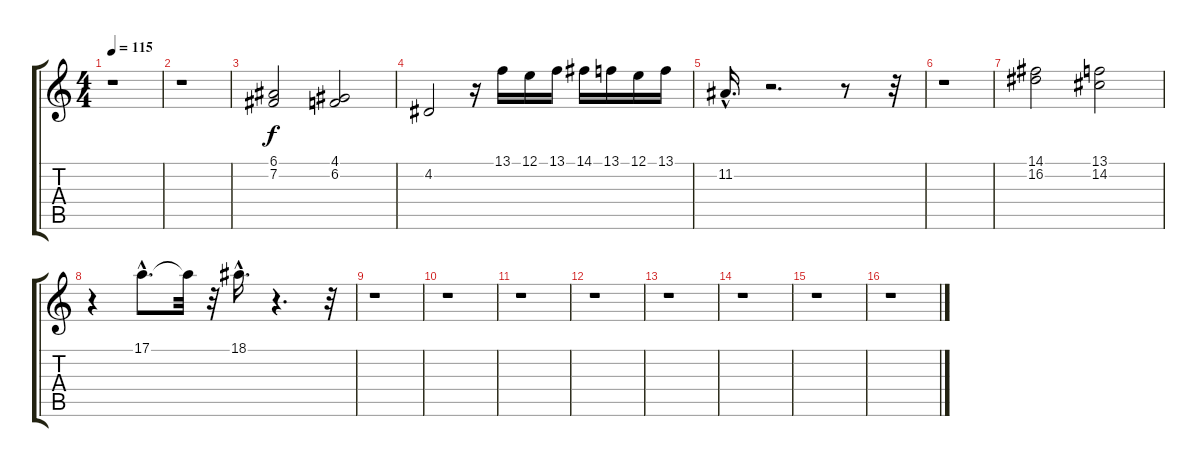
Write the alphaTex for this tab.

\track "" {instrument panflute}
\staff {score tabs}
\tuning (E4 B3 G3 D3 A2 E2) {hide}
\ts (4 4)
\tempo 115
\clef g2
\ks c
r.1{dy f} |
r.1 |
(6.1 7.2).2 (4.1 6.2).2 |
4.2.2 r.16 13.1.16 12.1.16 13.1.16 14.1.16 13.1.16 12.1.16 13.1.16 |
11.2{hac}.16{d} r.2{d} r.8 r.32 |
r.1 |
(14.1 16.2).2 (13.1 14.2).2 |
r.4 17.1{hac}.8{d} 17.1{t}.32 r.32 18.1{hac}.16{d} r.4{d} r.32 |
r.1 |
r.1 |
r.1 |
r.1 |
r.1 |
r.1 |
r.1 |
r.1
